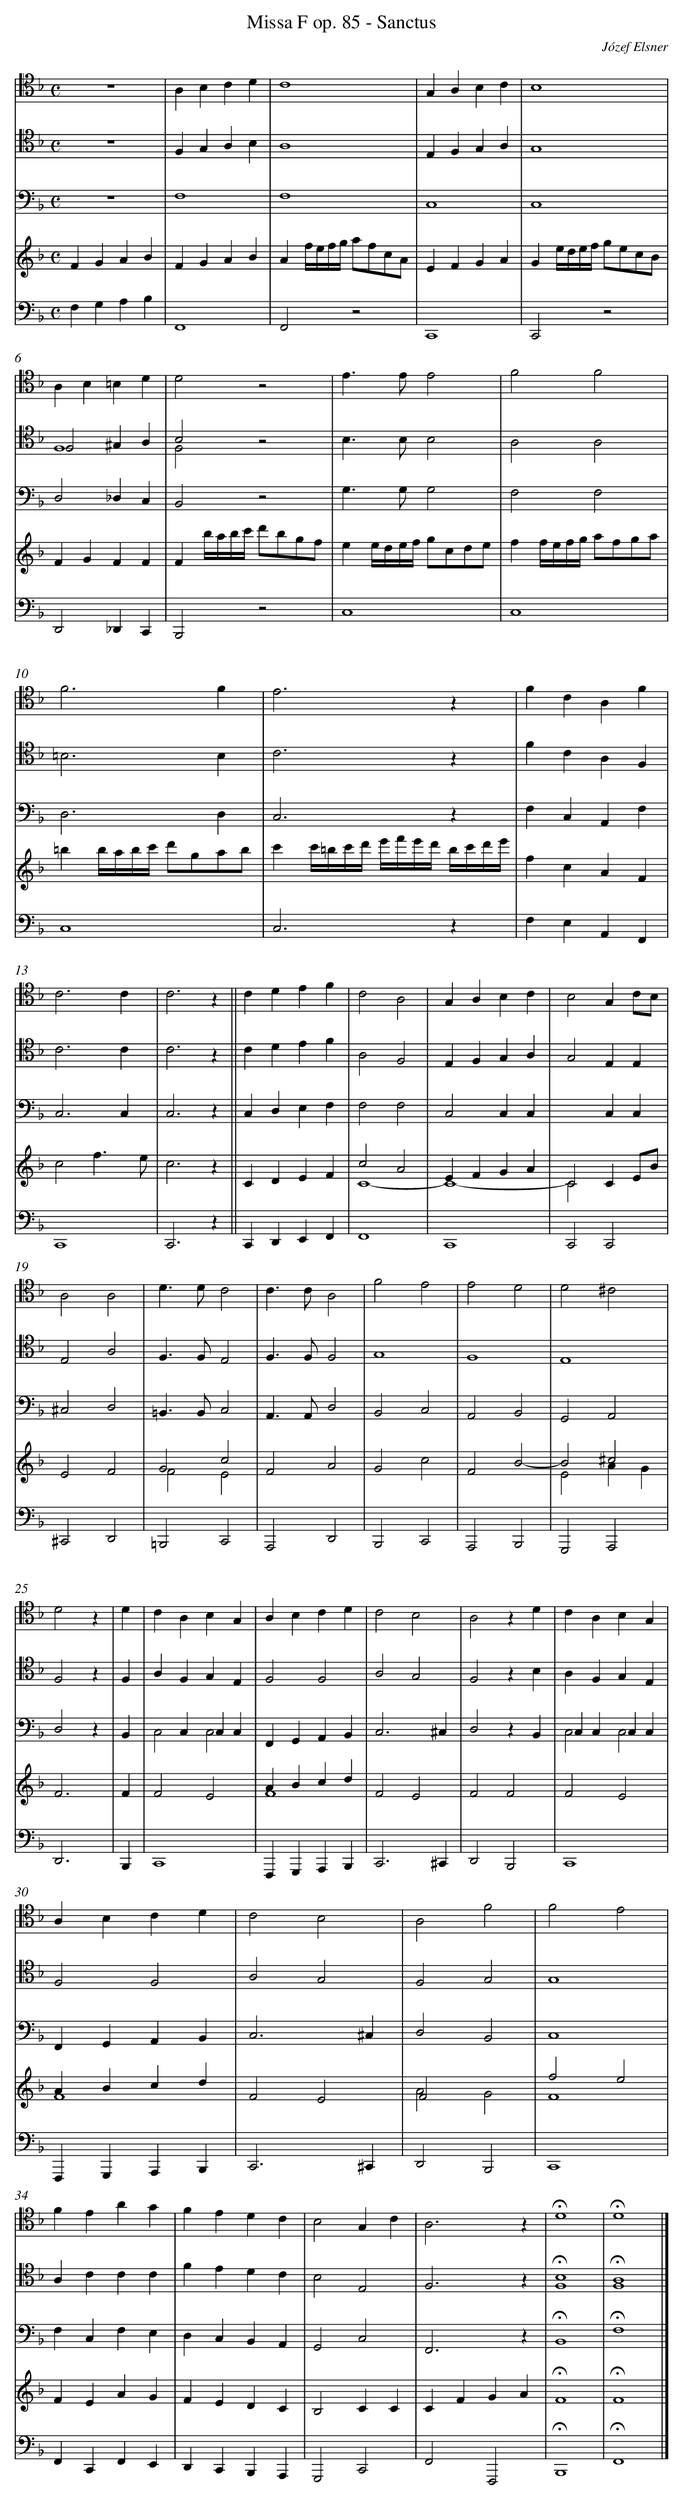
X:1
T: Missa F op. 85 - Sanctus
C: Józef Elsner
L: 1/4
M: C
V: 1 clef=tenor
V: 2 clef=tenor
V: 3 clef=bass
V: 4 clef=treble
V: 5 clef=bass
K: F
[V:1] z4 |
[V:2] z4 |
[V:3] z4 |
[V:4] FGAB |
[V:5] F,G,A,B, |
[V:1] A,B,CD |
[V:2] F,G,A,B, |
[V:3] F,4 |
[V:4] FGAB |
[V:5] F,,4 |
[V:1] C4 |
[V:2] A,4 |
[V:3] F,4 |
[V:4] Af//e//f//g// a/f/c/A/ |
[V:5] F,,2z2 |
[V:1] G,A,B,C |
[V:2] E,F,G,A, |
[V:3] C,4 |
[V:4] EFGA |
[V:5] C,,4 |
[V:1] B,4 |
[V:2] G,4 |
[V:3] C,4 |
[V:4] Ge//d//e//f// g/e/c/B/ |
[V:5] C,,2z2 |
[V:1] A,B,=B,D |
[V:2] F,2^G,A, & F,4 |
[V:3] D,2_D,C, |
[V:4] FGFF |
[V:5] D,,2_D,,C,, |
[V:1] D2z2 |
[V:2] B,2z2 & F,2x2 |
[V:3] B,,2z2 |
[V:4] Fb//a//b//c'// d'/b/g/f/ |
[V:5] B,,,2z2 |
[V:1] E>EE2 |
[V:2] B,>B,B,2 |
[V:3] G,>G,G,2 |
[V:4] ee//d//e//f// g/c/d/e/ |
[V:5] C,4 |
[V:1] F2F2 |
[V:2] A,2A,2 |
[V:3] F,2F,2 |
[V:4] ff//e//f//g// a/f/g/a/ |
[V:5] C,4 |
[V:1] F3F |
[V:2] =B,3B, |
[V:3] D,3D, |
[V:4] =bb//a//b//c'// d'/g/a/b/ |
[V:5] C,4 |
[V:1] E3z |
[V:2] C3z |
[V:3] C,3z |
[V:4] c'c'//=b//c'//d'// e'//f'//e'//d'// b//c'//d'//e'// |
[V:5] C,3z |
[V:1] FCA,F |
[V:2] FCA,F, |
[V:3] F,C,A,,F, |
[V:4] fcAF |
[V:5] F,E,A,,F,, |
[V:1] C3C |
[V:2] C3C |
[V:3] C,3C, |
[V:4] c2f3/e/ |
[V:5] C,,4 |
[V:1] C3z ||
[V:2] C3z ||
[V:3] C,3z ||
[V:4] c3z ||
[V:5] C,,3z ||
[V:1] CDEF [I:setbarnb 16]|
[V:2] CDEF |
[V:3] C,D,E,F, |
[V:4] CDEF |
[V:5] C,,D,,E,,F,, |
[V:1] C2A,2 |
[V:2] A,2F,2 |
[V:3] F,2F,2 |
[V:4] c2A2 & C4- |
[V:5] F,,4 |
[V:1] G,A,B,C |
[V:2] E,F,G,A, |
[V:3] C,2C,C, |
[V:4] EFGA & C4- |
[V:5] C,,4 |
[V:1] B,2G,C/B,/ |
[V:2] G,2E,E, |
[V:3] x2C,C, |
[V:4] C2CE/B/ & C2x2 |
[V:5] C,,2C,,2 |
[V:1] A,2A,2 |
[V:2] E,2A,2 |
[V:3] ^C,2D,2 |
[V:4] E2F2 |
[V:5] ^C,,2D,,2 |
[V:1] D>DC2 |
[V:2] F,>F,E,2 |
[V:3] =B,,>B,,C,2 |
[V:4] G2c2 & F2E2 |
[V:5] =B,,,2C,,2 |
[V:1] C>CA,2 |
[V:2] F,>F,F,2 |
[V:3] A,,>A,,D,2 |
[V:4] F2A2 |
[V:5] A,,,2D,,2 |
[V:1] F2E2 |
[V:2] G,4 |
[V:3] B,,2C,2 |
[V:4] G2c2- |
[V:5] B,,,2C,,2 |
[V:1] E2D2 |
[V:2] F,4 |
[V:3] A,,2B,,2 |
[V:4] F2B2- |
[V:5] A,,,2B,,,2 |
[V:1] D2^C2 |
[V:2] E,4 |
[V:3] G,,2A,,2 |
[V:4] B2^c2 & E2AG |
[V:5] G,,,2A,,,2 |
[V:1] D2z [I:setbarnb 25]|
[V:2] F,2z |
[V:3] D,2z |
[V:4] F3 |
[V:5] D,,3 |
[V:1] D |
[V:2] F, |
[V:3] B,, |
[V:4] F |
[V:5] B,,, |
[V:1] CA,B,G, |
[V:2] A,F,G,E, |
[V:3] xC,C,C, & C,2C,2 |
[V:4] F2E2 |
[V:5] C,,4 |
[V:1] A,B,CD |
[V:2] F,2F,2 |
[V:3] F,,G,,A,,B,, |
[V:4] ABcd & F4 |
[V:5] F,,,G,,,A,,,B,,, |
[V:1] C2B,2 |
[V:2] A,2G,2 |
[V:3] C,3^C, |
[V:4] F2E2 |
[V:5] C,,3^C,, |
[V:1] A,2zD |
[V:2] F,2zB, |
[V:3] D,2zB,, |
[V:4] F2F2 |
[V:5] D,,2B,,,2 |
[V:1] CA,B,G, |
[V:2] A,F,G,E, |
[V:3] C,C,C,C, & C,2C,2 |
[V:4] F2E2 |
[V:5] C,,4 |
[V:1] A,B,CD |
[V:2] F,2F,2 |
[V:3] F,,G,,A,,B,, |
[V:4] ABcd & F4 |
[V:5] F,,,G,,,A,,,B,,, |
[V:1] C2B,2 |
[V:2] A,2G,2 |
[V:3] C,3^C, |
[V:4] F2E2 |
[V:5] C,,3^C,, |
[V:1] A,2F2 |
[V:2] F,2G,2 |
[V:3] D,2B,,2 |
[V:4] F2x2 & A2G2 |
[V:5] D,,2B,,,2 |
[V:1] F2E2 |
[V:2] G,4 |
[V:3] C,4 |
[V:4] f2e2 & F4 |
[V:5] C,,4 |
[V:1] FEAG |
[V:2] A,CCC |
[V:3] F,C,F,E, |
[V:4] FEAG |
[V:5] F,,C,,F,,E,, |
[V:1] FEDC |
[V:2] FEDC |
[V:3] D,C,B,,A,, |
[V:4] FEDC |
[V:5] D,,C,,B,,,A,,, |
[V:1] B,2G,C |
[V:2] B,2E,2 |
[V:3] G,,2C,2 |
[V:4] B,2CC |
[V:5] G,,,2C,,2 |
[V:1] A,3z |
[V:2] F,3z |
[V:3] F,,3z |
[V:4] CFGA |
[V:5] F,,2F,,,2 |
[V:1] !fermata!D4 |
[V:2] !fermata!B,4 & F,4 |
[V:3] !fermata!B,,4 |
[V:4] !fermata!F4 |
[V:5] !fermata!B,,,4 |
[V:1] !fermata!D4 |]
[V:2] !fermata!A,4 & F,4 |]
[V:3] !fermata!F,4 |]
[V:4] !fermata!F4 |]
[V:5] !fermata!F,,4 |]
